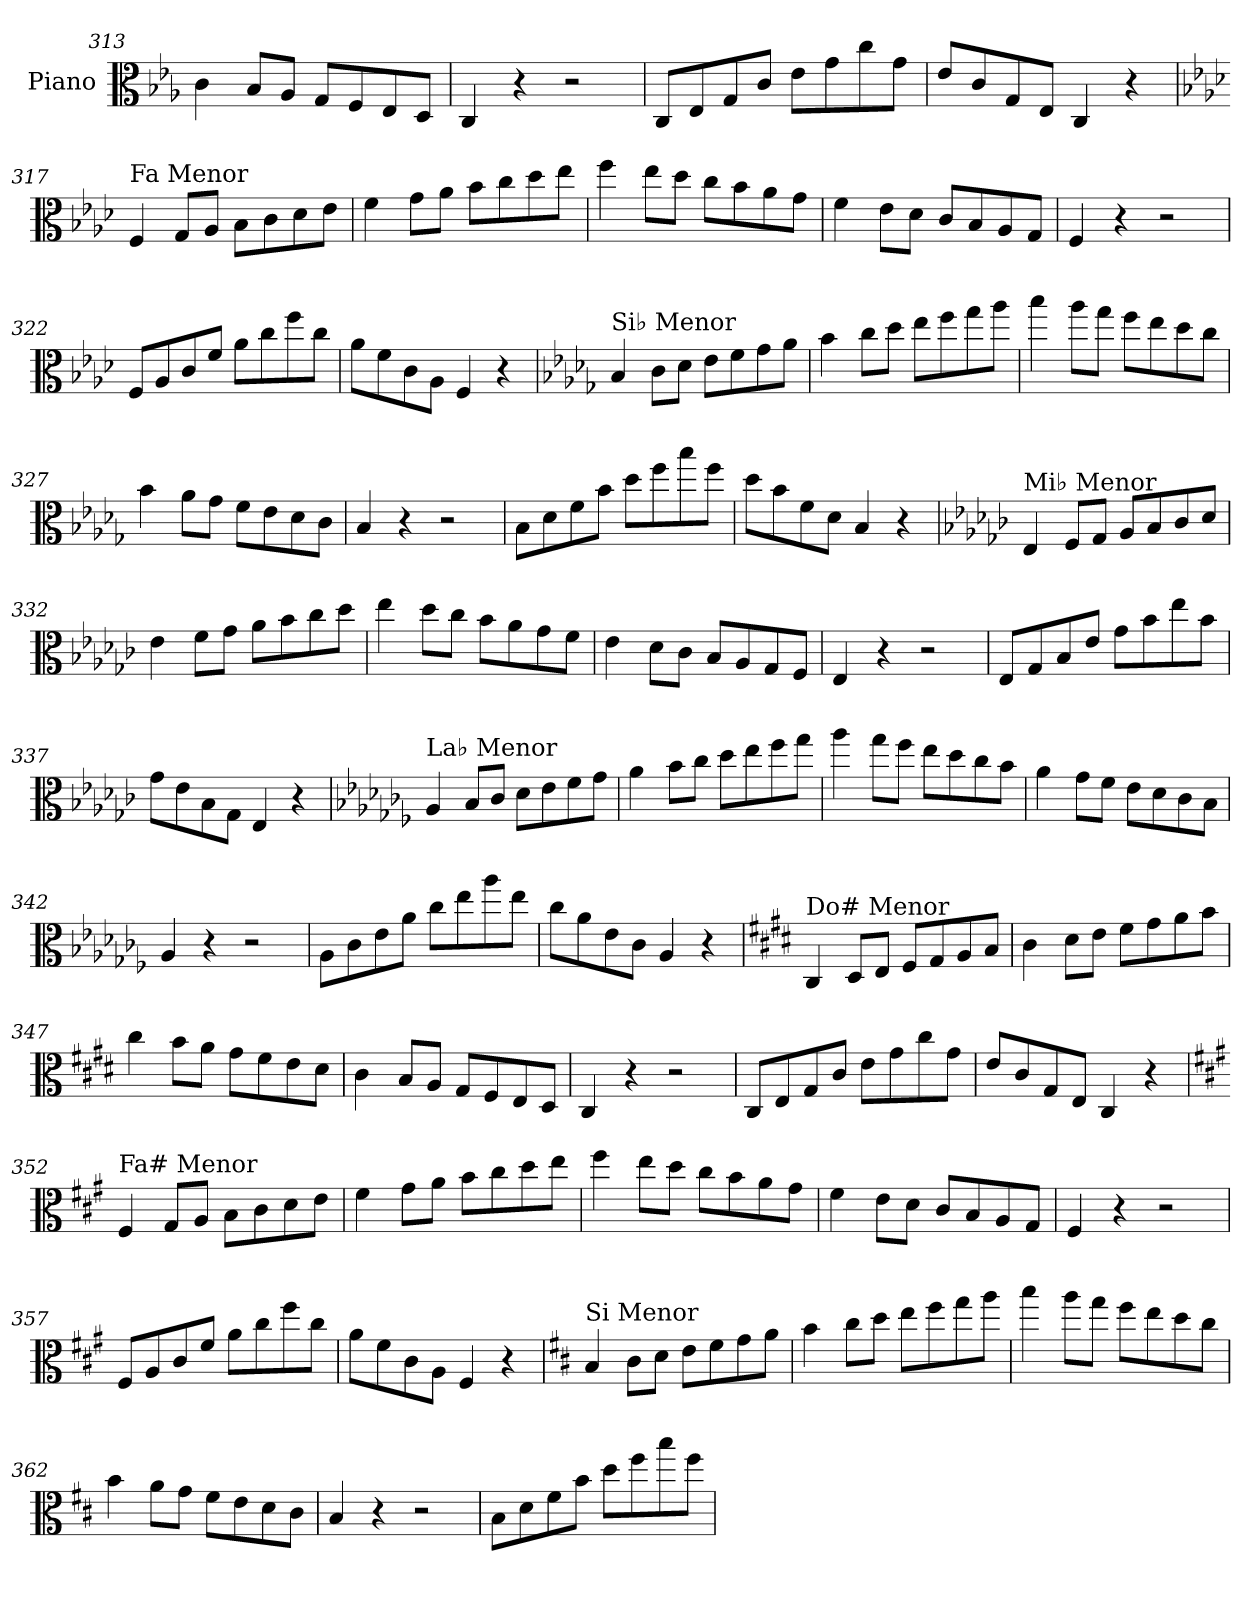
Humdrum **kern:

**kern
*part1
*staff1
*I"Piano
*I'Pno.
*clefC3
*k[b-e-a-]
=313
4c\
8B-/L
8A-/J
8G/L
8F/
8E-/
8D/J
=314
4C/
4r
2r
=315
8C/L
8E-/
8G/
8c/J
8e-\L
8g\
8cc\
8g\J
=316
8e-/L
8c/
8G/
8E-/J
4C/
4r
!!LO:LB:g=z
=317
*k[b-e-a-d-]
!LO:TX:a:t=Fa Menor
4F/
8G/L
8A-/J
8B-\L
8c\
8d-\
8e-\J
=318
4f\
8g\L
8a-\J
8b-\L
8cc\
8dd-\
8ee-\J
=319
4ff\
8ee-\L
8dd-\J
8cc\L
8b-\
8a-\
8g\J
=320
4f\
8e-\L
8d-\J
8c/L
8B-/
8A-/
8G/J
=321
4F/
4r
2r
=322
8F/L
8A-/
8c/
8f/J
8a-\L
8cc\
8ff\
8cc\J
=323
8a-\L
8f\
8c\
8A-\J
4F/
4r
!!LO:LB:g=z
=324
*k[b-e-a-d-g-]
!LO:TX:a:t=Si♭ Menor
4B-/
8c\L
8d-\J
8e-\L
8f\
8g-\
8a-\J
=325
4b-\
8cc\L
8dd-\J
8ee-\L
8ff\
8gg-\
8aa-\J
=326
4bb-\
8aa-\L
8gg-\J
8ff\L
8ee-\
8dd-\
8cc\J
=327
4b-\
8a-\L
8g-\J
8f\L
8e-\
8d-\
8c\J
=328
4B-/
4r
2r
=329
8B-\L
8d-\
8f\
8b-\J
8dd-\L
8ff\
8bb-\
8ff\J
=330
8dd-\L
8b-\
8f\
8d-\J
4B-/
4r
!!LO:LB:g=z
=331
*k[b-e-a-d-g-c-]
!LO:TX:a:t=Mi♭ Menor
4E-/
8F/L
8G-/J
8A-/L
8B-/
8c-/
8d-/J
=332
4e-\
8f\L
8g-\J
8a-\L
8b-\
8cc-\
8dd-\J
=333
4ee-\
8dd-\L
8cc-\J
8b-\L
8a-\
8g-\
8f\J
=334
4e-\
8d-\L
8c-\J
8B-/L
8A-/
8G-/
8F/J
=335
4E-/
4r
2r
=336
8E-/L
8G-/
8B-/
8e-/J
8g-\L
8b-\
8ee-\
8b-\J
=337
8g-\L
8e-\
8B-\
8G-\J
4E-/
4r
!!LO:LB:g=z
=338
*k[b-e-a-d-g-c-f-]
!LO:TX:a:t=La♭ Menor
4A-/
8B-/L
8c-/J
8d-\L
8e-\
8f-\
8g-\J
=339
4a-\
8b-\L
8cc-\J
8dd-\L
8ee-\
8ff-\
8gg-\J
=340
4aa-\
8gg-\L
8ff-\J
8ee-\L
8dd-\
8cc-\
8b-\J
=341
4a-\
8g-\L
8f-\J
8e-\L
8d-\
8c-\
8B-\J
=342
4A-/
4r
2r
=343
8A-\L
8c-\
8e-\
8a-\J
8cc-\L
8ee-\
8aa-\
8ee-\J
=344
8cc-\L
8a-\
8e-\
8c-\J
4A-/
4r
!!LO:LB:g=z
=345
*k[f#c#g#d#]
!LO:TX:a:t=Do# Menor
4C#/
8D#/L
8E/J
8F#/L
8G#/
8A/
8B/J
=346
4c#\
8d#\L
8e\J
8f#\L
8g#\
8a\
8b\J
=347
4cc#\
8b\L
8a\J
8g#\L
8f#\
8e\
8d#\J
=348
4c#\
8B/L
8A/J
8G#/L
8F#/
8E/
8D#/J
=349
4C#/
4r
2r
=350
8C#/L
8E/
8G#/
8c#/J
8e\L
8g#\
8cc#\
8g#\J
=351
8e/L
8c#/
8G#/
8E/J
4C#/
4r
!!LO:LB:g=z
=352
*k[f#c#g#]
!LO:TX:a:t=Fa# Menor
4F#/
8G#/L
8A/J
8B\L
8c#\
8d\
8e\J
=353
4f#\
8g#\L
8a\J
8b\L
8cc#\
8dd\
8ee\J
=354
4ff#\
8ee\L
8dd\J
8cc#\L
8b\
8a\
8g#\J
=355
4f#\
8e\L
8d\J
8c#/L
8B/
8A/
8G#/J
=356
4F#/
4r
2r
=357
8F#/L
8A/
8c#/
8f#/J
8a\L
8cc#\
8ff#\
8cc#\J
=358
8a\L
8f#\
8c#\
8A\J
4F#/
4r
!!LO:LB:g=z
=359
*k[f#c#]
!LO:TX:a:t=Si Menor
4B/
8c#\L
8d\J
8e\L
8f#\
8g\
8a\J
=360
4b\
8cc#\L
8dd\J
8ee\L
8ff#\
8gg\
8aa\J
=361
4bb\
8aa\L
8gg\J
8ff#\L
8ee\
8dd\
8cc#\J
=362
4b\
8a\L
8g\J
8f#\L
8e\
8d\
8c#\J
=363
4B/
4r
2r
=364
8B\L
8d\
8f#\
8b\J
8dd\L
8ff#\
8bb\
8ff#\J
=
*-
